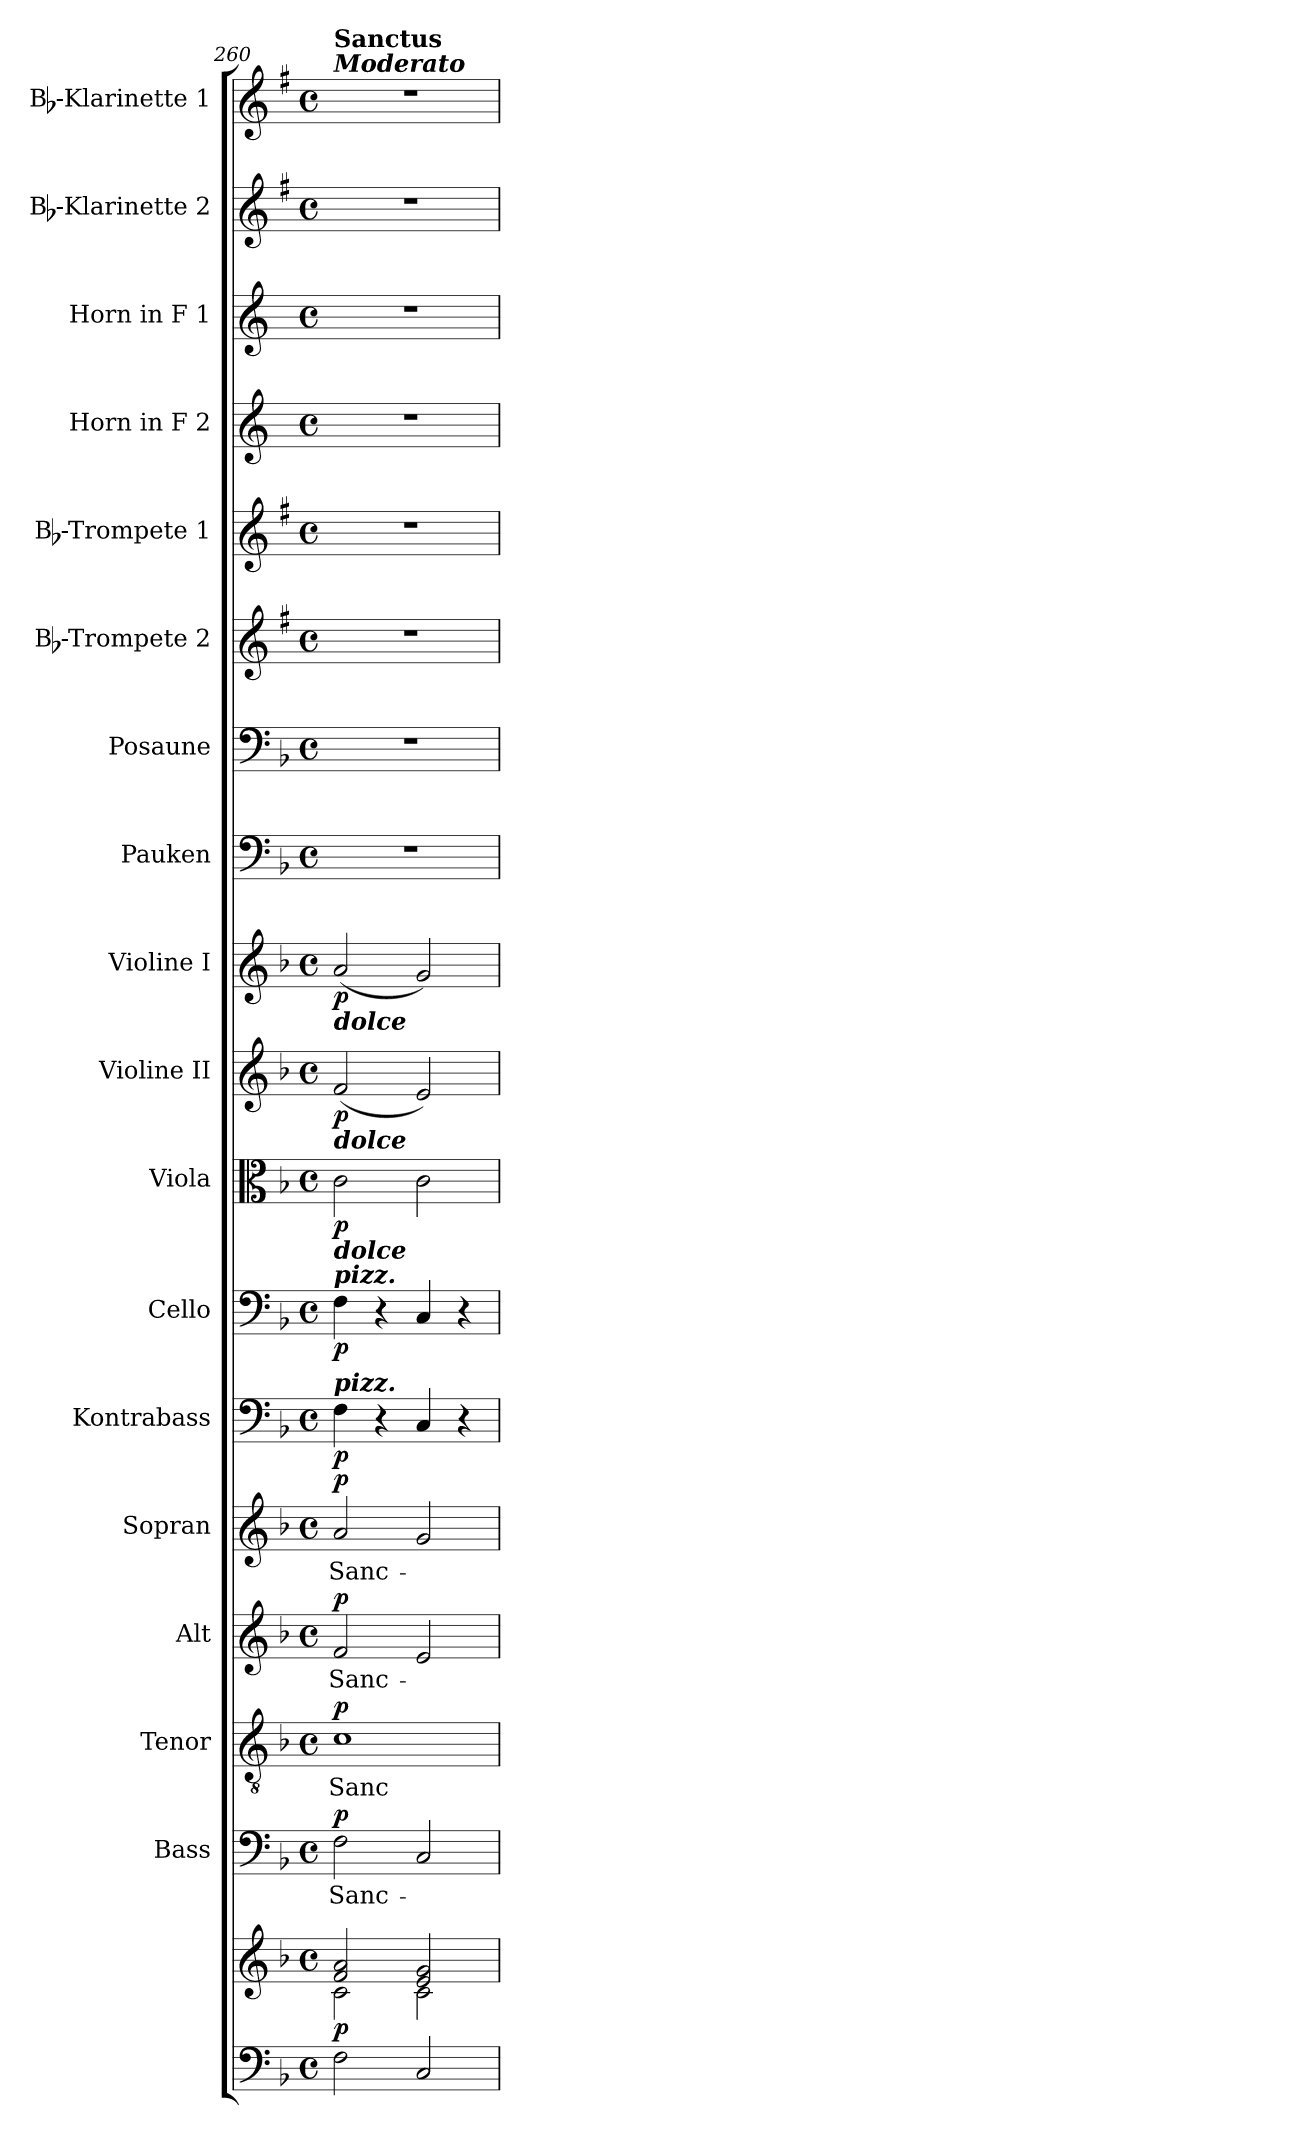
**kern	**kern	**dynam	**kern	**text	**dynam	**kern	**text	**dynam	**kern	**text	**dynam	**kern	**text	**dynam	**kern	**dynam	**kern	**dynam	**kern	**dynam	**kern	**dynam	**kern	**dynam	**kern	**kern	**kern	**kern	**kern	**kern	**kern	**kern
*part18	*part18	*part18	*part17	*part17	*part17	*part16	*part16	*part16	*part15	*part15	*part15	*part14	*part14	*part14	*part13	*part13	*part12	*part12	*part11	*part11	*part10	*part10	*part9	*part9	*part8	*part7	*part6	*part5	*part4	*part3	*part2	*part1
*staff19	*staff18	*staff18/19	*staff17	*staff17	*staff17	*staff16	*staff16	*staff16	*staff15	*staff15	*staff15	*staff14	*staff14	*staff14	*staff13	*staff13	*staff12	*staff12	*staff11	*staff11	*staff10	*staff10	*staff9	*staff9	*staff8	*staff7	*staff6	*staff5	*staff4	*staff3	*staff2	*staff1
*	*	*	*I"Bass	*	*	*I"Tenor	*	*	*I"Alt	*	*	*I"Sopran	*	*	*I"Kontrabass	*	*I"Cello	*	*I"Viola	*	*I"Violine II	*	*I"Violine I	*	*I"Pauken	*I"Posaune	*I"Bb-Trompete 2	*I"Bb-Trompete 1	*I"Horn in F 2	*I"Horn in F 1	*I"Bb-Klarinette 2	*I"Bb-Klarinette 1
*	*	*	*I'B.	*	*	*I'T.	*	*	*I'A.	*	*	*I'S.	*	*	*I'Kb.	*	*	*	*I'Vla.	*	*I'Vl. II	*	*I'Vl. I	*	*I'Pk.	*I'Pos.	*I'Bb Trp. 2	*I'Bb Trp. 1	*	*	*I'Bb Kl. 2	*I'Bb Kl. 1
!!LO:PB:g=z
*clefF4	*clefG2	*	*clefF4	*	*	*clefGv2	*	*	*clefG2	*	*	*clefG2	*	*	*clefF4	*	*clefF4	*	*clefC3	*	*clefG2	*	*clefG2	*	*clefF4	*clefF4	*clefG2	*clefG2	*clefG2	*clefG2	*clefG2	*clefG2
*	*	*	*	*	*	*	*	*	*	*	*	*	*	*	*ITrd7c12	*	*	*	*	*	*	*	*	*	*	*	*ITrd1c2	*ITrd1c2	*ITrd4c7	*ITrd4c7	*ITrd1c2	*ITrd1c2
*k[b-]	*k[b-]	*	*k[b-]	*	*	*k[b-]	*	*	*k[b-]	*	*	*k[b-]	*	*	*k[b-]	*	*k[b-]	*	*k[b-]	*	*k[b-]	*	*k[b-]	*	*k[b-]	*k[b-]	*k[b-]	*k[b-]	*k[b-]	*k[b-]	*k[b-]	*k[b-]
*F:	*F:	*	*F:	*	*	*F:	*	*	*F:	*	*	*F:	*	*	*F:	*	*F:	*	*F:	*	*F:	*	*F:	*	*F:	*F:	*F:	*F:	*F:	*F:	*F:	*F:
*M4/4	*M4/4	*	*M4/4	*	*	*M4/4	*	*	*M4/4	*	*	*M4/4	*	*	*M4/4	*	*M4/4	*	*M4/4	*	*M4/4	*	*M4/4	*	*M4/4	*M4/4	*M4/4	*M4/4	*M4/4	*M4/4	*M4/4	*M4/4
*met(c)	*met(c)	*	*met(c)	*	*	*met(c)	*	*	*met(c)	*	*	*met(c)	*	*	*met(c)	*	*met(c)	*	*met(c)	*	*met(c)	*	*met(c)	*	*met(c)	*met(c)	*met(c)	*met(c)	*met(c)	*met(c)	*met(c)	*met(c)
=260	=260	=260	=260	=260	=260	=260	=260	=260	=260	=260	=260	=260	=260	=260	=260	=260	=260	=260	=260	=260	=260	=260	=260	=260	=260	=260	=260	=260	=260	=260	=260	=260
*	*^	*	*	*	*	*	*	*	*	*	*	*	*	*	*	*	*	*	*	*	*	*	*	*	*	*	*	*	*	*	*	*
!	!	!	!	!	!	!	!	!	!	!	!	!	!	!	!	!	!	!	!	!	!	!	!	!	!	!	!	!	!	!	!	!	!LO:TX:a:Bi:t=Moderato
!	!	!	!	!	!	!	!	!	!	!	!	!	!	!	!	!	!	!	!	!	!	!	!	!	!	!	!	!	!	!	!	!	!LO:TX:a:B:t=Sanctus
!	!	!	!	!	!	!	!	!	!	!	!	!	!	!	!	!	!	!	!	!	!	!	!	!LO:TX:b:Bi:t=dolce	!	!	!	!	!	!	!	!	!
!	!	!	!	!	!	!	!	!	!	!	!	!	!	!	!	!	!	!	!	!	!	!LO:TX:b:Bi:t=dolce	!	!	!	!	!	!	!	!	!	!	!
!	!	!	!	!	!	!	!	!	!	!	!	!	!	!	!	!	!	!	!	!LO:TX:b:Bi:t=dolce	!	!	!	!	!	!	!	!	!	!	!	!	!
!	!	!	!	!	!	!	!	!	!	!	!	!	!	!	!	!	!	!LO:TX:a:Bi:t=pizz.	!	!	!	!	!	!	!	!	!	!	!	!	!	!	!
!	!	!	!	!	!	!	!	!	!	!	!	!	!	!	!	!LO:TX:a:Bi:t=pizz.	!	!	!	!	!	!	!	!	!	!	!	!	!	!	!	!	!
!	!	!	!LO:DY:b	!	!LO:LY:b	!LO:DY:a	!	!LO:LY:b	!LO:DY:a	!	!LO:LY:b	!LO:DY:a	!	!LO:LY:b	!LO:DY:a	!	!LO:DY:b	!	!LO:DY:b	!	!LO:DY:b	!	!LO:DY:b	!	!LO:DY:b	!	!	!	!	!	!	!	!
2F\	2f/ 2a/	2c\	p	2F\	Sanc-	p	1c	Sanc-	p	2f/	Sanc-	p	2a/	Sanc-	p	4FF\	p	4F\	p	2c\	p	(<2f/	p	(<2a/	p	1r	1r	1r	1r	1r	1r	1r	1r
.	.	.	.	.	.	.	.	.	.	.	.	.	.	.	.	4r	.	4r	.	.	.	.	.	.	.	.	.	.	.	.	.	.	.
2C/	2e/ 2g/	2c\	.	2C/	.	.	.	.	.	2e/	.	.	2g/	.	.	4CC/	.	4C/	.	2c\	.	2e/)	.	2g/)	.	.	.	.	.	.	.	.	.
.	.	.	.	.	.	.	.	.	.	.	.	.	.	.	.	4r	.	4r	.	.	.	.	.	.	.	.	.	.	.	.	.	.	.
*	*v	*v	*	*	*	*	*	*	*	*	*	*	*	*	*	*	*	*	*	*	*	*	*	*	*	*	*	*	*	*	*	*	*
=	=	=	=	=	=	=	=	=	=	=	=	=	=	=	=	=	=	=	=	=	=	=	=	=	=	=	=	=	=	=	=	=
*-	*-	*-	*-	*-	*-	*-	*-	*-	*-	*-	*-	*-	*-	*-	*-	*-	*-	*-	*-	*-	*-	*-	*-	*-	*-	*-	*-	*-	*-	*-	*-	*-
